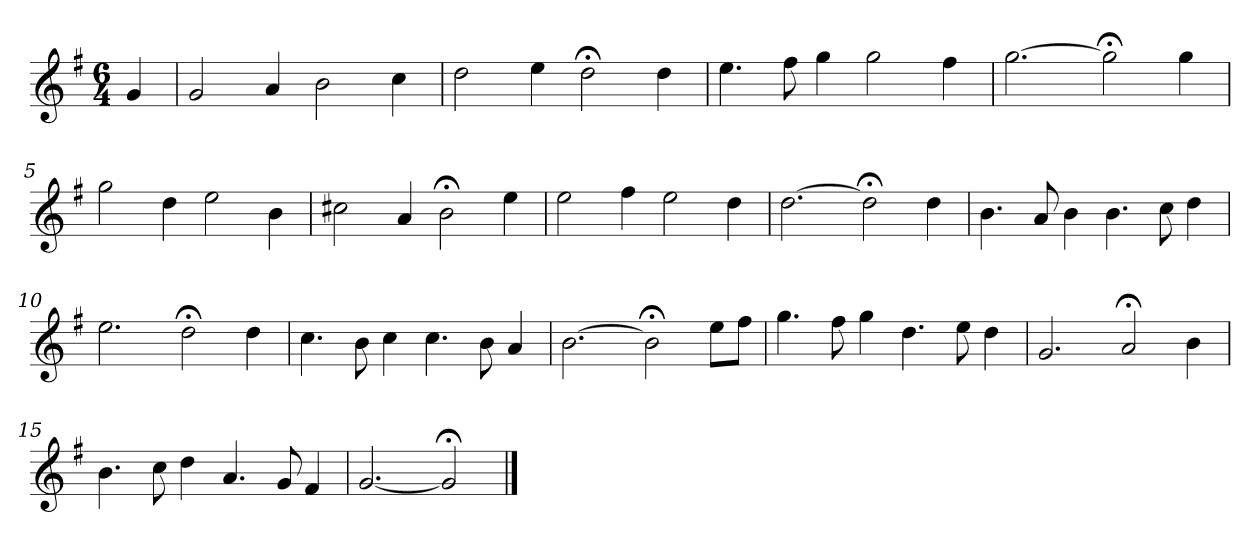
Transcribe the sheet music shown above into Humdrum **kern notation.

**kern
*part1
*staff1
*k[f#]
*G:
*M6/4
*MM120
=
4g
=1
2g
4a
2b
4cc
=2
2dd
4ee
2dd;<
4dd
=3
4.ee
8ff#
4gg
2gg
4ff#
=4
[2.gg
2gg;<]
4gg
=5
2gg
4dd
2ee
4b
=6
2cc#X
4a
2b;<
4ee
=7
2ee
4ff#
2ee
4dd
=8
[2.dd
2dd;<]
4dd
=9
4.b
8a
4b
4.b
8cc
4dd
=10
2.ee
2dd;<
4dd
=11
4.cc
8b
4cc
4.cc
8b
4a
=12
[2.b
2b;<]
8eeL
8ff#J
=13
4.gg
8ff#
4gg
4.dd
8ee
4dd
=14
2.g
2a;<
4b
=15
4.b
8cc
4dd
4.a
8g
4f#
=16
[2.g
2g;<]
==
*-
